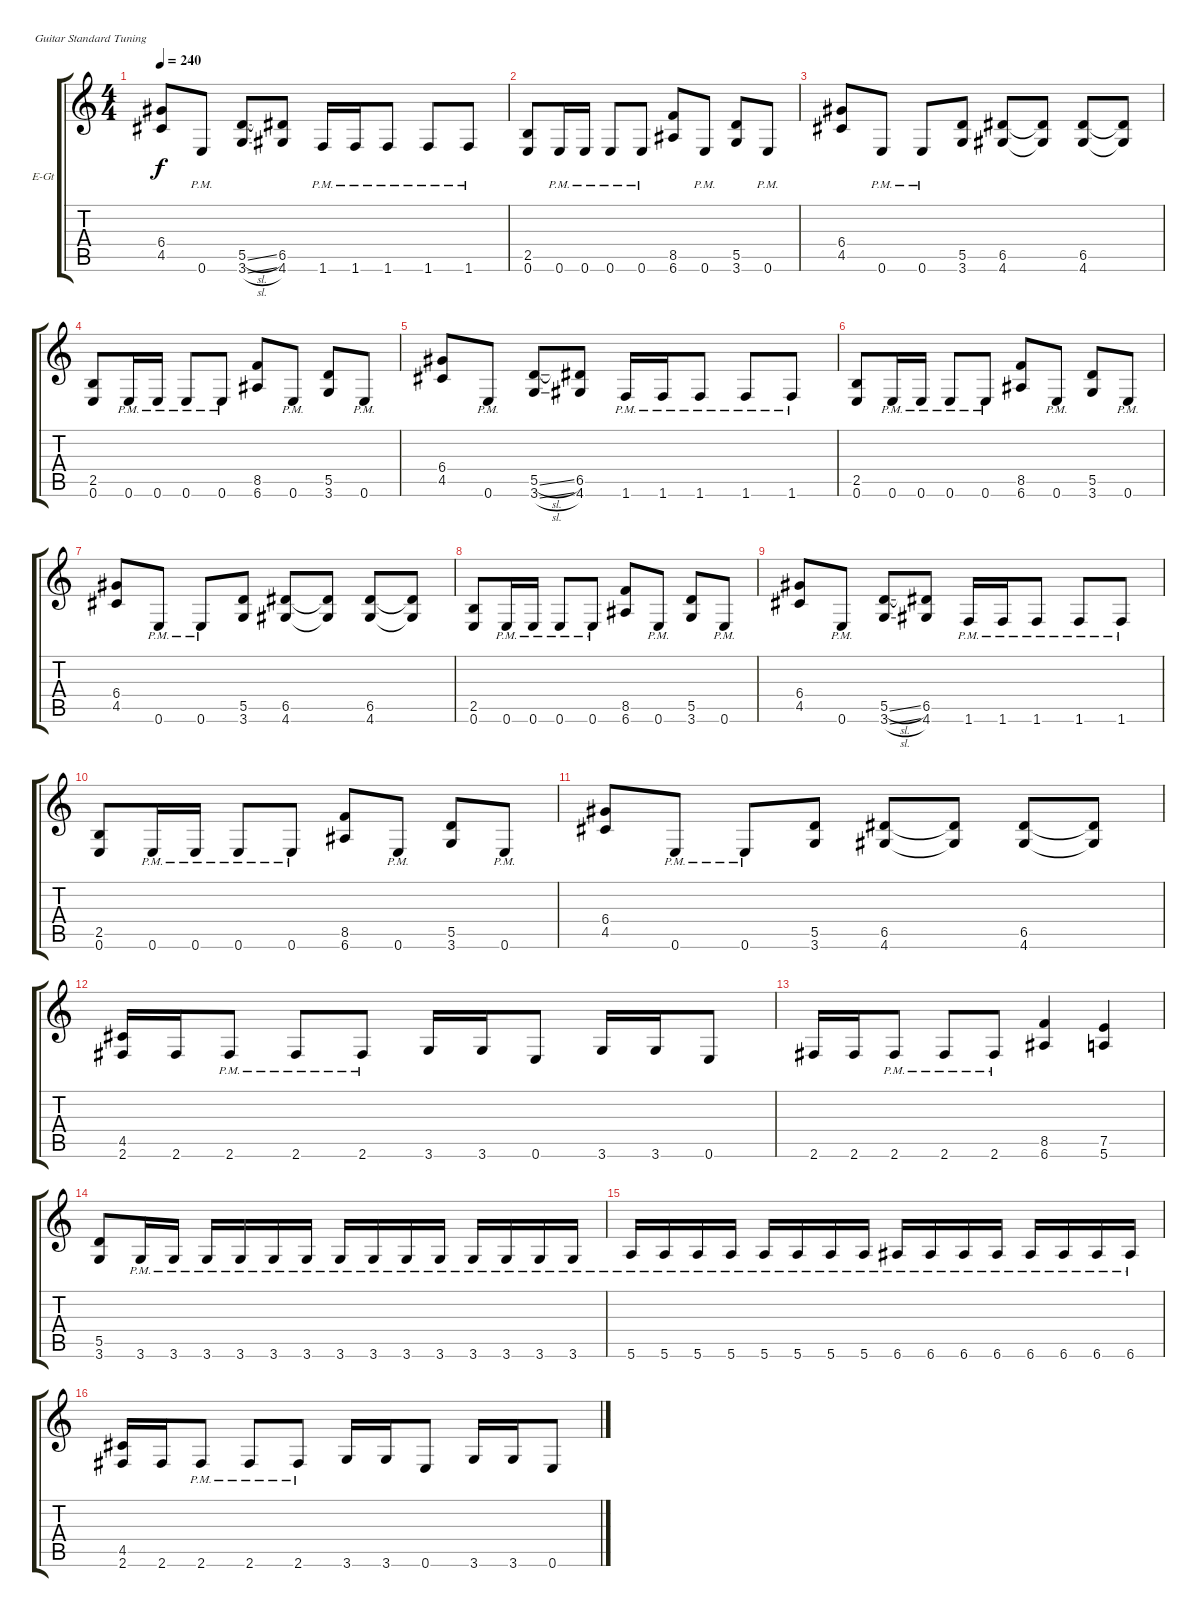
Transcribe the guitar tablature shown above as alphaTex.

\bracketExtendMode groupsimilarinstruments
\firstSystemTrackNameOrientation horizontal
\otherSystemsTrackNameOrientation horizontal
\track ("Äîðîæêà 1" "E-Gt") {instrument distortionguitar}
\staff {score tabs}
\tuning (E4 B3 G3 D3 A2 E2)
\ts (4 4)
\tempo 240
\clef g2
\ks c
(4.5 6.4).8{dy f} 0.6{pm}.8 (3.6{sl} 5.5{sl}).8 (6.5 4.6).8 1.6{pm}.16 1.6{pm}.16 1.6{pm}.8 1.6{pm}.8 1.6{pm}.8 |
(2.5 0.6).8 0.6{pm}.16 0.6{pm}.16 0.6{pm}.8 0.6{pm}.8 (8.5 6.6).8 0.6{pm}.8 (5.5 3.6).8 0.6{pm}.8 |
(6.4 4.5).8 0.6{pm}.8 0.6{pm}.8 (5.5 3.6).8 (6.5 4.6).8 (6.5{t} 4.6{t}).8 (6.5 4.6).8 (6.5{t} 4.6{t}).8 |
(2.5 0.6).8 0.6{pm}.16 0.6{pm}.16 0.6{pm}.8 0.6{pm}.8 (8.5 6.6).8 0.6{pm}.8 (5.5 3.6).8 0.6{pm}.8 |
(4.5 6.4).8 0.6{pm}.8 (3.6{sl} 5.5{sl}).8 (6.5 4.6).8 1.6{pm}.16 1.6{pm}.16 1.6{pm}.8 1.6{pm}.8 1.6{pm}.8 |
(2.5 0.6).8 0.6{pm}.16 0.6{pm}.16 0.6{pm}.8 0.6{pm}.8 (8.5 6.6).8 0.6{pm}.8 (5.5 3.6).8 0.6{pm}.8 |
(6.4 4.5).8 0.6{pm}.8 0.6{pm}.8 (5.5 3.6).8 (6.5 4.6).8 (6.5{t} 4.6{t}).8 (6.5 4.6).8 (6.5{t} 4.6{t}).8 |
(2.5 0.6).8 0.6{pm}.16 0.6{pm}.16 0.6{pm}.8 0.6{pm}.8 (8.5 6.6).8 0.6{pm}.8 (5.5 3.6).8 0.6{pm}.8 |
(4.5 6.4).8 0.6{pm}.8 (3.6{sl} 5.5{sl}).8 (6.5 4.6).8 1.6{pm}.16 1.6{pm}.16 1.6{pm}.8 1.6{pm}.8 1.6{pm}.8 |
(2.5 0.6).8 0.6{pm}.16 0.6{pm}.16 0.6{pm}.8 0.6{pm}.8 (8.5 6.6).8 0.6{pm}.8 (5.5 3.6).8 0.6{pm}.8 |
(6.4 4.5).8 0.6{pm}.8 0.6{pm}.8 (5.5 3.6).8 (6.5 4.6).8 (6.5{t} 4.6{t}).8 (6.5 4.6).8 (6.5{t} 4.6{t}).8 |
(4.5 2.6).16 2.6.16 2.6{pm}.8 2.6{pm}.8 2.6{pm}.8 3.6.16 3.6.16 0.6.8 3.6.16 3.6.16 0.6.8 |
2.6.16 2.6.16 2.6{pm}.8 2.6{pm}.8 2.6{pm}.8 (8.5 6.6).4 (7.5 5.6).4 |
(5.5 3.6).8 3.6{pm}.16 3.6{pm}.16 3.6{pm}.16 3.6{pm}.16 3.6{pm}.16 3.6{pm}.16 3.6{pm}.16 3.6{pm}.16 3.6{pm}.16 3.6{pm}.16 3.6{pm}.16 3.6{pm}.16 3.6{pm}.16 3.6{pm}.16 |
5.6{pm}.16 5.6{pm}.16 5.6{pm}.16 5.6{pm}.16 5.6{pm}.16 5.6{pm}.16 5.6{pm}.16 5.6{pm}.16 6.6{pm}.16 6.6{pm}.16 6.6{pm}.16 6.6{pm}.16 6.6{pm}.16 6.6{pm}.16 6.6{pm}.16 6.6{pm}.16 |
(4.5 2.6).16 2.6.16 2.6{pm}.8 2.6{pm}.8 2.6{pm}.8 3.6.16 3.6.16 0.6.8 3.6.16 3.6.16 0.6.8
